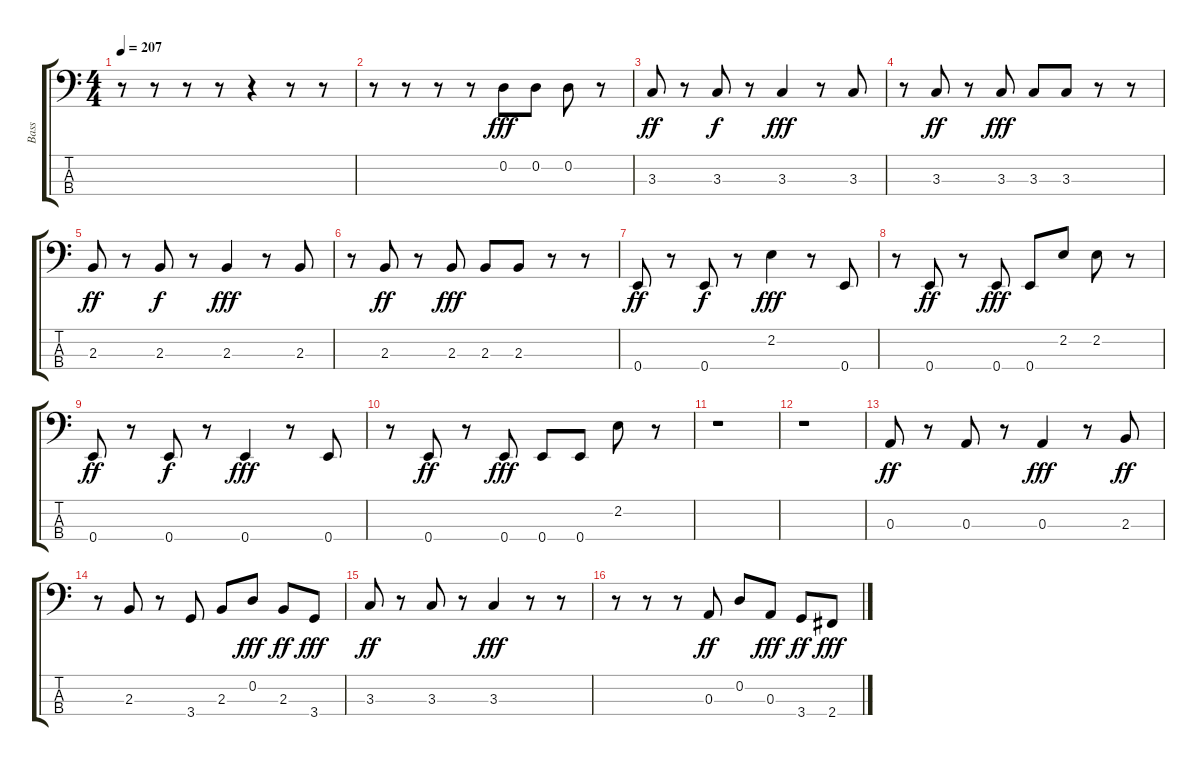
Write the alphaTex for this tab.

\track ("Bass" "Bass") {instrument electricbassfinger}
\staff {score tabs}
\tuning (G2 D2 A1 E1) {hide}
\ts (4 4)
\tempo 207
\clef f4
\ks c
r.8{dy ff} r.8 r.8 r.8 r.4 r.8 r.8 |
r.8 r.8 r.8 r.8 0.2.8{dy fff} 0.2.8 0.2.8 r.8 |
3.3.8{dy ff} r.8 3.3.8{dy f} r.8 3.3.4{dy fff} r.8 3.3.8 |
r.8 3.3.8{dy ff} r.8 3.3.8{dy fff} 3.3.8 3.3.8 r.8 r.8 |
2.3.8{dy ff} r.8 2.3.8{dy f} r.8 2.3.4{dy fff} r.8 2.3.8 |
r.8 2.3.8{dy ff} r.8 2.3.8{dy fff} 2.3.8 2.3.8 r.8 r.8 |
0.4.8{dy ff} r.8 0.4.8{dy f} r.8 2.2.4{dy fff} r.8 0.4.8 |
r.8 0.4.8{dy ff} r.8 0.4.8{dy fff} 0.4.8 2.2.8 2.2.8 r.8 |
0.4.8{dy ff} r.8 0.4.8{dy f} r.8 0.4.4{dy fff} r.8 0.4.8 |
r.8 0.4.8{dy ff} r.8 0.4.8{dy fff} 0.4.8 0.4.8 2.2.8 r.8 |
r.1 |
r.1 |
0.3.8{dy ff} r.8 0.3.8 r.8 0.3.4{dy fff} r.8 2.3.8{dy ff} |
r.8 2.3.8 r.8 3.4.8 2.3.8 0.2.8{dy fff} 2.3.8{dy ff} 3.4.8{dy fff} |
3.3.8{dy ff} r.8 3.3.8 r.8 3.3.4{dy fff} r.8 r.8 |
r.8 r.8 r.8 0.3.8{dy ff} 0.2.8 0.3.8{dy fff} 3.4.8{dy ff} 2.4.8{dy fff}
